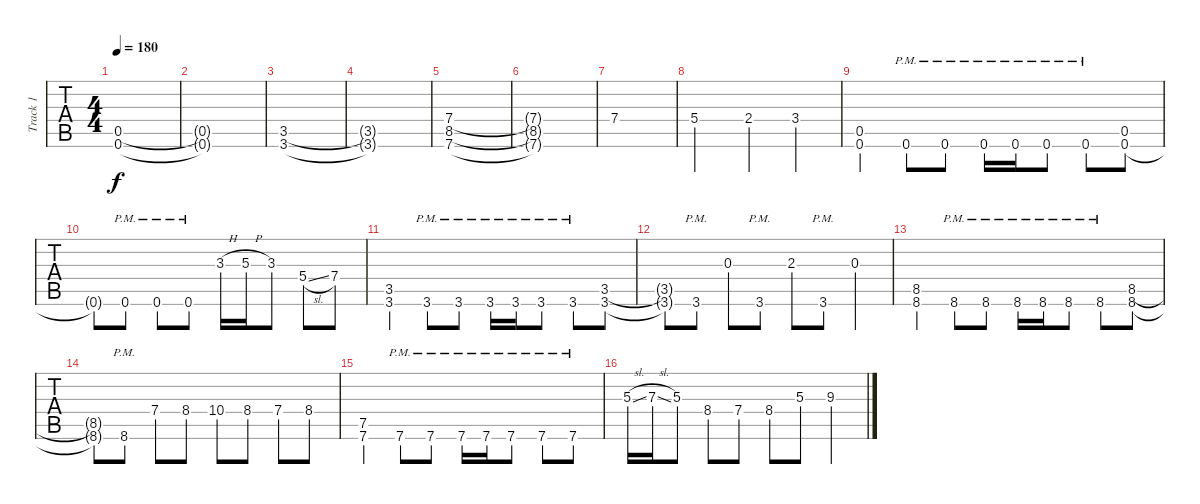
\track ("Track 1" "Track 1") {instrument distortionguitar}
\staff {tabs}
\tuning (Eb4 Bb3 Gb3 Db3 Ab2 Db2) {hide}
\ts (4 4)
\tempo 180
\clef g2
\ks db
(0.5 0.6).1{dy f} |
(0.5{t} 0.6{t}).1 |
(3.5 3.6).1 |
(3.5{t} 3.6{t}).1 |
(7.4 8.5 7.6).1 |
(7.4{t} 8.5{t} 7.6{t}).1 |
7.4.1 |
5.4.2 2.4.4 3.4.4 |
(0.5 0.6).4 0.6{pm}.8 0.6{pm}.8 0.6{pm}.16 0.6{pm}.16 0.6{pm}.8 0.6{pm}.8 (0.5 0.6).8 |
0.6{t}.8 0.6{pm}.8 0.6{pm}.8 0.6{pm}.8 3.3{h}.16 5.3{h}.16 3.3.8 5.4{sl}.8 7.4.8 |
(3.5 3.6).4 3.6{pm}.8 3.6{pm}.8 3.6{pm}.16 3.6{pm}.16 3.6{pm}.8 3.6{pm}.8 (3.5 3.6).8 |
(3.5{t} 3.6{t}).8 3.6{pm}.8 0.3.8 3.6{pm}.8 2.3.8 3.6{pm}.8 0.3.4 |
(8.5 8.6).4 8.6{pm}.8 8.6{pm}.8 8.6{pm}.16 8.6{pm}.16 8.6{pm}.8 8.6{pm}.8 (8.5 8.6).8 |
(8.5{t} 8.6{t}).8 8.6{pm}.8 7.4.8 8.4.8 10.4.8 8.4.8 7.4.8 8.4.8 |
(7.5 7.6).4 7.6{pm}.8 7.6{pm}.8 7.6{pm}.16 7.6{pm}.16 7.6{pm}.8 7.6{pm}.8 7.6{pm}.8 |
5.3{sl}.16 7.3{sl}.16 5.3.8 8.4.8 7.4.8 8.4.8 5.3.8 9.3.4
